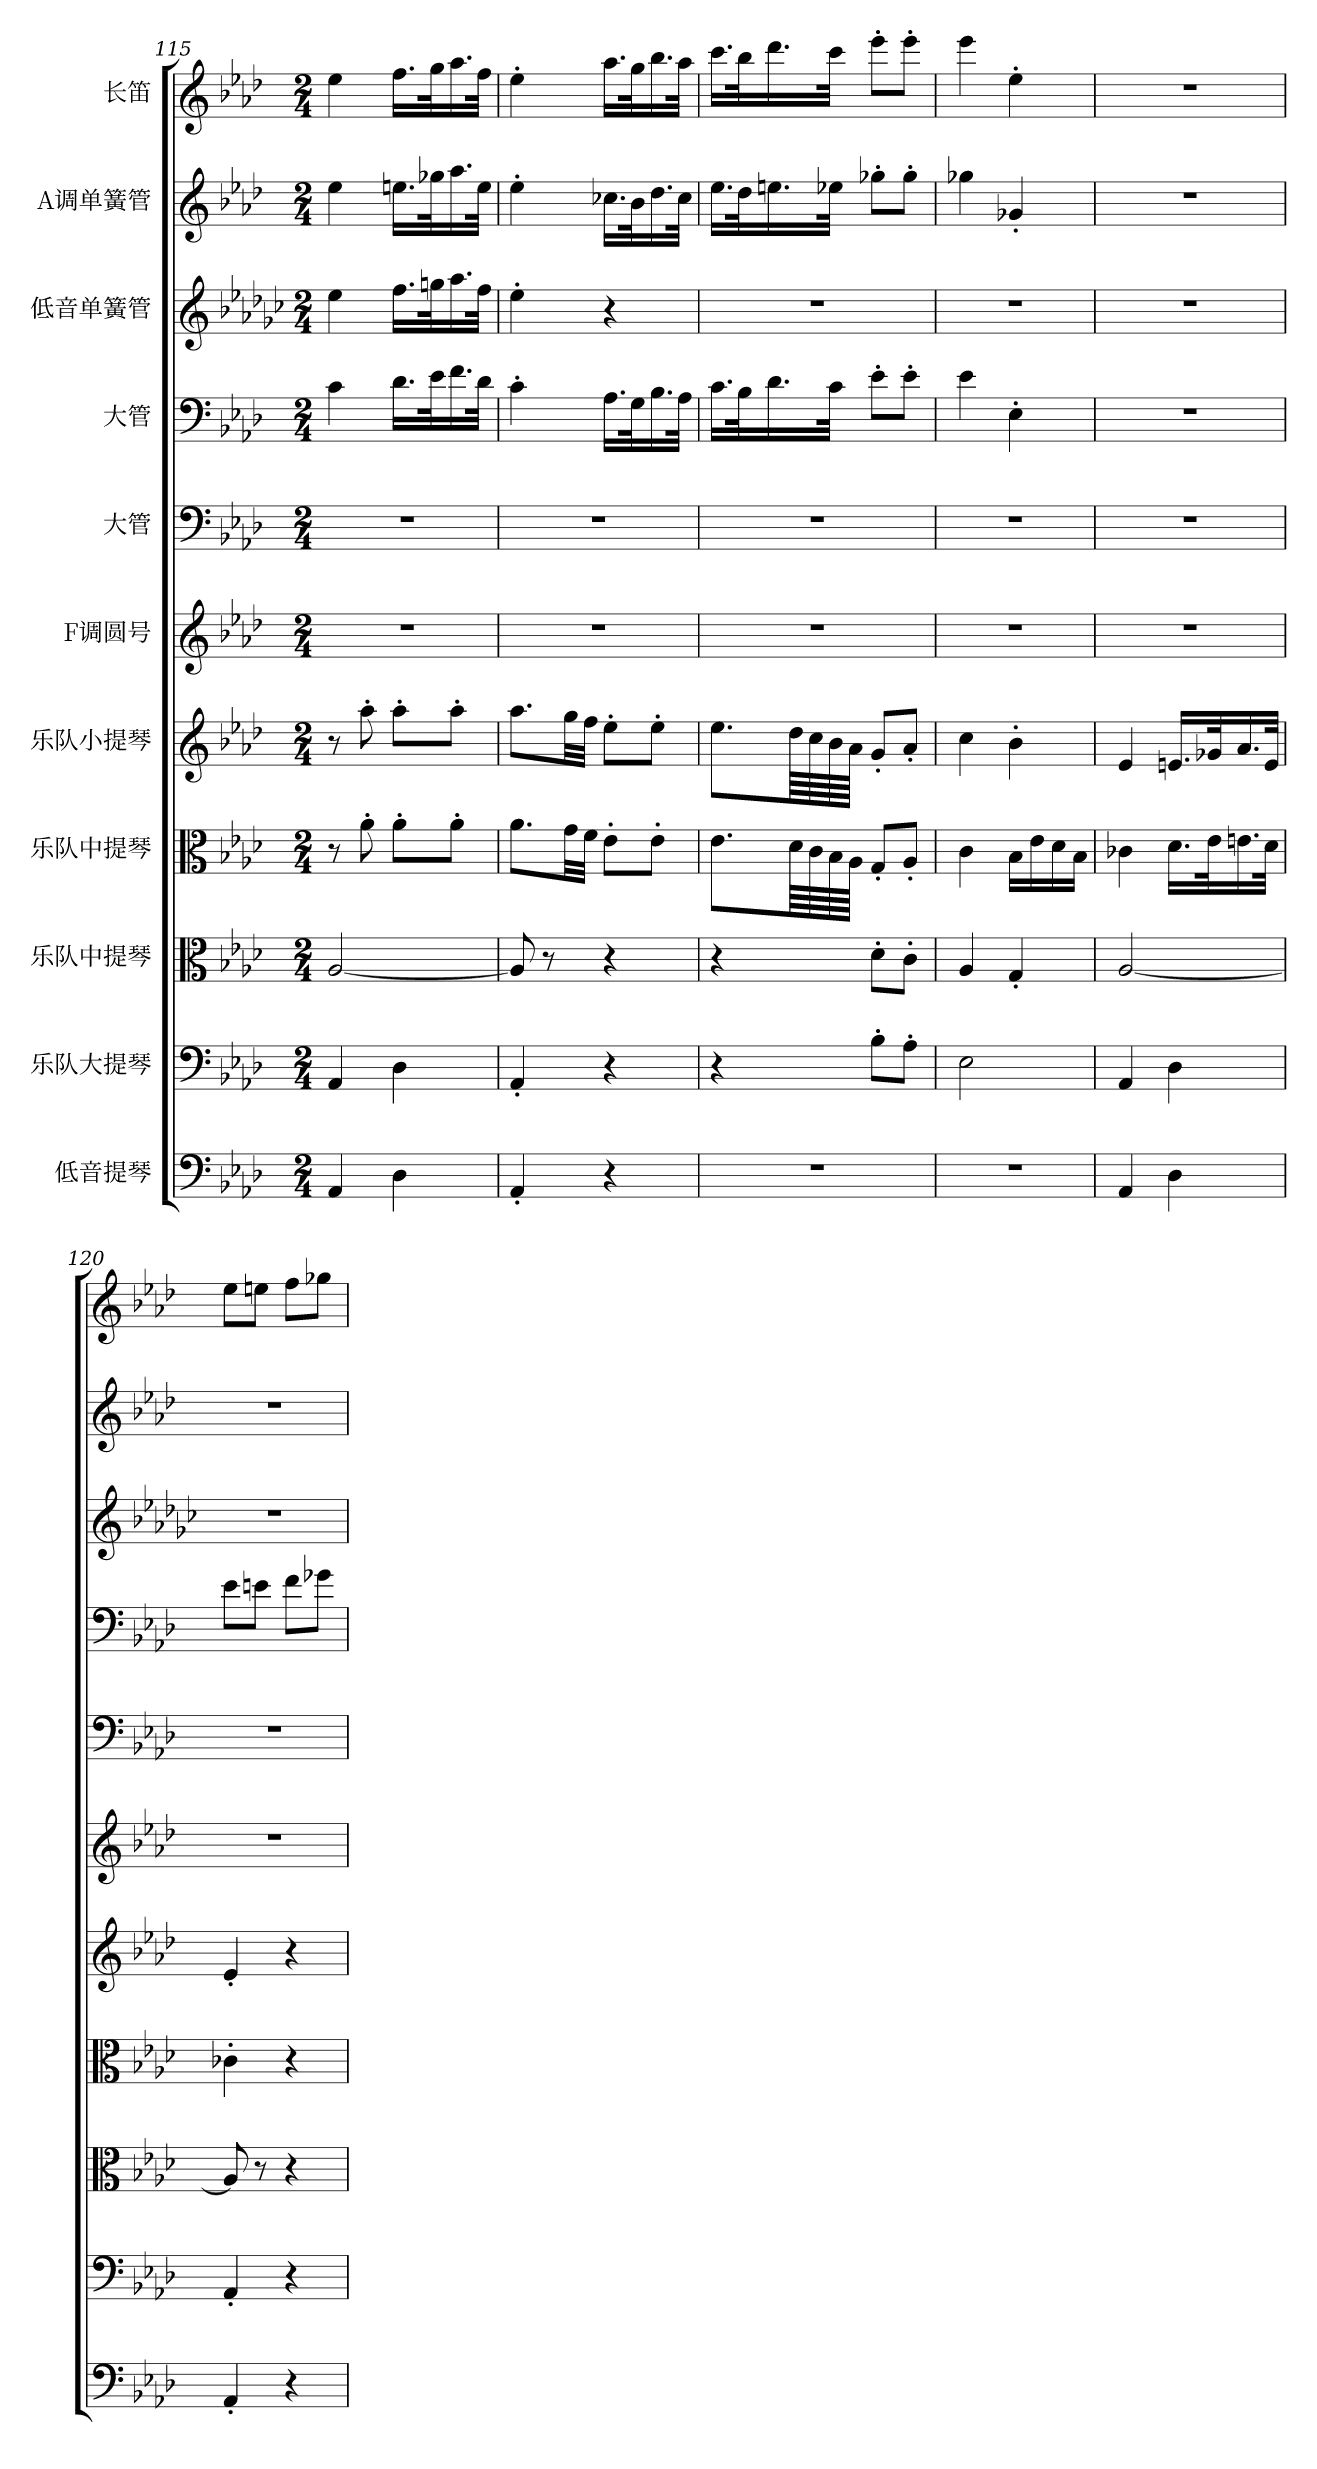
**kern	**kern	**kern	**kern	**kern	**kern	**kern	**kern	**kern	**kern	**kern
*part11	*part10	*part9	*part8	*part7	*part6	*part5	*part4	*part3	*part2	*part1
*staff11	*staff10	*staff9	*staff8	*staff7	*staff6	*staff5	*staff4	*staff3	*staff2	*staff1
*I"低音提琴	*I"乐队大提琴	*I"乐队中提琴	*I"乐队中提琴	*I"乐队小提琴	*I"F调圆号	*I"大管	*I"大管	*I"低音单簧管	*I"A调单簧管	*I"长笛
*clefF4	*clefF4	*clefC3	*clefC3	*clefG2	*clefG2	*clefF4	*clefF4	*clefG2	*clefG2	*clefG2
*ITrd7c12	*	*	*	*	*ITrd4c7	*	*	*ITrd8c14	*ITrd2c3	*
*k[b-e-a-d-]	*k[b-e-a-d-]	*k[b-e-a-d-]	*k[b-e-a-d-]	*k[b-e-a-d-]	*k[b-e-a-d-g-]	*k[b-e-a-d-]	*k[b-e-a-d-]	*k[b-e-a-d-g-c-]	*k[b-]	*k[b-e-a-d-]
*M2/4	*M2/4	*M2/4	*M2/4	*M2/4	*M2/4	*M2/4	*M2/4	*M2/4	*M2/4	*M2/4
*MM48	*MM48	*MM48	*MM48	*MM48	*MM48	*MM48	*MM48	*MM48	*MM48	*MM48
=115	=115	=115	=115	=115	=115	=115	=115	=115	=115	=115
4AAA-/	4AA-/	[2A-/	8r	8r	2r	2r	4c\	4e-\	4cc\	4ee-\
.	.	.	8a-'\	8aa-'\	.	.	.	.	.	.
4DD-\	4D-\	.	8a-'\L	8aa-'\L	.	.	16.d-\LL	16.f\LL	16.cc#X\LL	16.ff\LL
.	.	.	.	.	.	.	32e-\K	32gn\K	32ee-X\K	32gg\K
.	.	.	8a-'\J	8aa-'\J	.	.	16.f\	16.a-\	16.ff\	16.aa-\
.	.	.	.	.	.	.	32d-\JJk	32f\JJk	32cc#\JJk	32ff\JJk
=116	=116	=116	=116	=116	=116	=116	=116	=116	=116	=116
4AAA-'/	4AA-'/	8A-/]	8.a-\L	8.aa-\L	2r	2r	4c'\	4e-'\	4cc'\	4ee-'\
.	.	8r	.	.	.	.	.	.	.	.
.	.	.	32g\LL	32gg\LL	.	.	.	.	.	.
.	.	.	32f\JJJ	32ff\JJJ	.	.	.	.	.	.
4r	4r	4r	8e-'\L	8ee-'\L	.	.	16.A-\LL	4r	16.a-X\LL	16.aa-\LL
.	.	.	.	.	.	.	32G\K	.	32g\K	32gg\K
.	.	.	8e-'\J	8ee-'\J	.	.	16.B-\	.	16.b-\	16.bb-\
.	.	.	.	.	.	.	32A-\JJk	.	32a-\JJk	32aa-\JJk
!!LO:PB:g=z
=117	=117	=117	=117	=117	=117	=117	=117	=117	=117	=117
2r	4r	4r	8.e-\L	8.ee-\L	2r	2r	16.c\LL	2r	16.cc\LL	16.ccc\LL
.	.	.	.	.	.	.	32B-\K	.	32b-\K	32bb-\K
.	.	.	.	.	.	.	16.d-\	.	16.cc#X\	16.ddd-\
.	.	.	64d-\LLL	64dd-\LLL	.	.	.	.	.	.
.	.	.	64c\	64cc\	.	.	.	.	.	.
.	.	.	64B-\	64b-\	.	.	32c\JJk	.	32ccn\JJk	32ccc\JJk
.	.	.	64A-\JJJJ	64a-\JJJJ	.	.	.	.	.	.
.	8B-'\L	8d-'\L	8G'/L	8g'/L	.	.	8e-'\L	.	8ee-X'\L	8eee-'\L
.	8A-'\J	8c'\J	8A-'/J	8a-'/J	.	.	8e-'\J	.	8ee-'\J	8eee-'\J
=118	=118	=118	=118	=118	=118	=118	=118	=118	=118	=118
2r	2E-\	4A-/	4c\	4cc\	2r	2r	4e-\	2r	4ee-X\	4eee-\
.	.	4G'/	16B-\LL	4b-'\	.	.	4E-'\	.	4e-X'/	4ee-'\
.	.	.	16e-\	.	.	.	.	.	.	.
.	.	.	16d-\	.	.	.	.	.	.	.
.	.	.	16B-\JJ	.	.	.	.	.	.	.
=119	=119	=119	=119	=119	=119	=119	=119	=119	=119	=119
4AAA-/	4AA-/	[2A-/	4c-X\	4e-/	2r	2r	2r	2r	2r	2r
4DD-\	4D-\	.	16.d-\LL	16.en/LL	.	.	.	.	.	.
.	.	.	32e-\K	32g-X/K	.	.	.	.	.	.
.	.	.	16.en\	16.a-/	.	.	.	.	.	.
.	.	.	32d-\JJk	32e/JJk	.	.	.	.	.	.
=120	=120	=120	=120	=120	=120	=120	=120	=120	=120	=120
4AAA-'/	4AA-'/	8A-/]	4c-X'\	4e-'/	2r	2r	8e-\L	2r	2r	8ee-\L
.	.	8r	.	.	.	.	8en\J	.	.	8een\J
4r	4r	4r	4r	4r	.	.	8f\L	.	.	8ff\L
.	.	.	.	.	.	.	8g-X\J	.	.	8gg-X\J
=	=	=	=	=	=	=	=	=	=	=
*-	*-	*-	*-	*-	*-	*-	*-	*-	*-	*-
